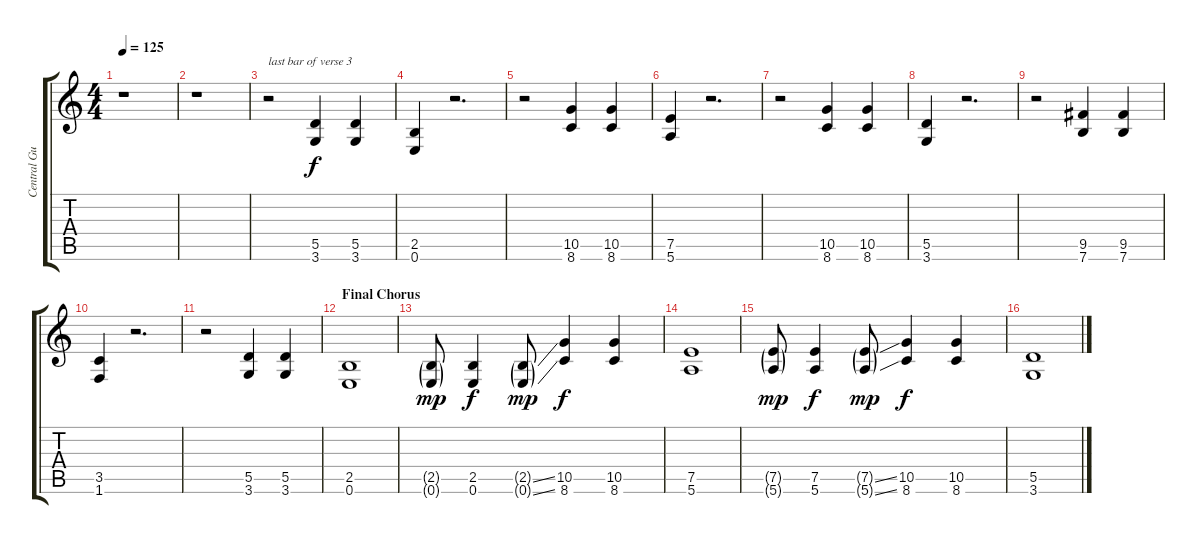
\track ("Central Guitar" "Central Gu") {instrument distortionguitar}
\staff {score tabs}
\tuning (E4 B3 G3 D3 A2 E2) {hide}
\ts (4 4)
\tempo 125
\clef g2
\ks c
r.1{dy f} |
r.1 |
r.2{txt "last bar of verse 3"} (5.5 3.6).4 (5.5 3.6).4 |
(2.5 0.6).4 r.2{d} |
r.2 (10.5 8.6).4 (10.5 8.6).4 |
(7.5 5.6).4 r.2{d} |
r.2 (10.5 8.6).4 (10.5 8.6).4 |
(5.5 3.6).4 r.2{d} |
r.2 (9.5 7.6).4 (9.5 7.6).4 |
(3.5 1.6).4 r.2{d} |
r.2 (5.5 3.6).4 (5.5 3.6).4 |
\section ("" "Final Chorus")
(2.5 0.6).1 |
(2.5{g} 0.6{g}).8{dy mp} (2.5 0.6).4{dy f} (2.5{ss g} 0.6{ss g}).8{dy mp} (10.5 8.6).4{dy f} (10.5 8.6).4 |
(7.5 5.6).1 |
(7.5{g} 5.6{g}).8{dy mp} (7.5 5.6).4{dy f} (7.5{ss g} 5.6{ss g}).8{dy mp} (10.5 8.6).4{dy f} (10.5 8.6).4 |
(5.5 3.6).1
